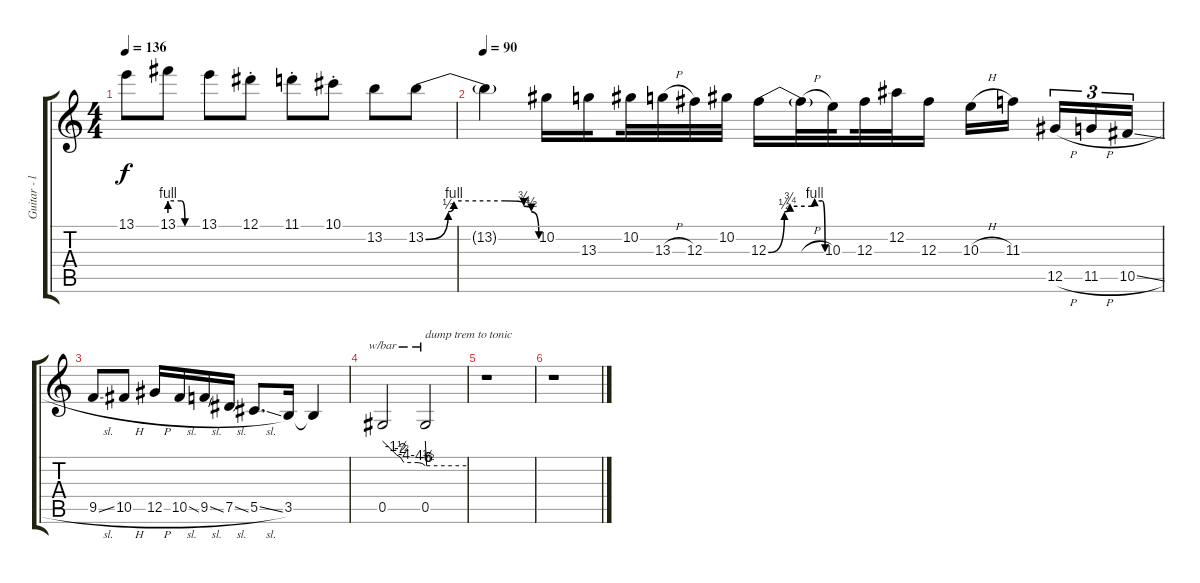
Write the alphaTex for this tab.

\track ("Guitar - lead" "Guitar - l") {instrument distortionguitar}
\staff {score tabs}
\tuning (Eb4 Bb3 Gb3 Db3 Ab2 Db2) {hide}
\ts (4 4)
\tempo 136
\clef g2
\ks c
13.1{t}.8{dy f} 13.1{be (custom 0 4 25 4 33 0 60 0)}.8 13.1.8 12.1{st}.8 11.1{st}.8 10.1{st}.8 13.2.8 13.2{be (custom 0 0 12 2 15 4 42 4 52 3 56 2 60 0)}.8 |
\tempo 90
13.2{t}.4 10.2.16 13.3.16{beam splitsecondary} 10.2.32 13.3{h}.32 12.3.32 10.2.32 12.3{be (custom 0 0 17 2 23 3 46 3 49 4 57 4 60 0)}.16 12.3{h t}.32 10.3.32{beam splitsecondary} 12.3.32 12.2.32 12.3.16 10.3{h}.16 11.3.16{beam splitsecondary} 12.5{h}.16{tu (3 2)} 11.5{h}.16{tu (3 2)} 10.5{sl}.16{tu (3 2)} |
9.5{sl}.8 10.5{h}.8 12.5{h}.16 10.5{sl}.16 9.5{sl}.16 7.5{sl}.16 5.5{sl}.8{d} 3.5.16 3.5{t}.4 |
0.5.2{tbe (custom default 0 0 20 -6 25 -8 30 -16 50 -16 56 -18 60 -24)} 0.5.2{tbe (custom default 0 0 2 -24 60 -24) txt "dump trem to tonic"} |
r.1 |
r.1
